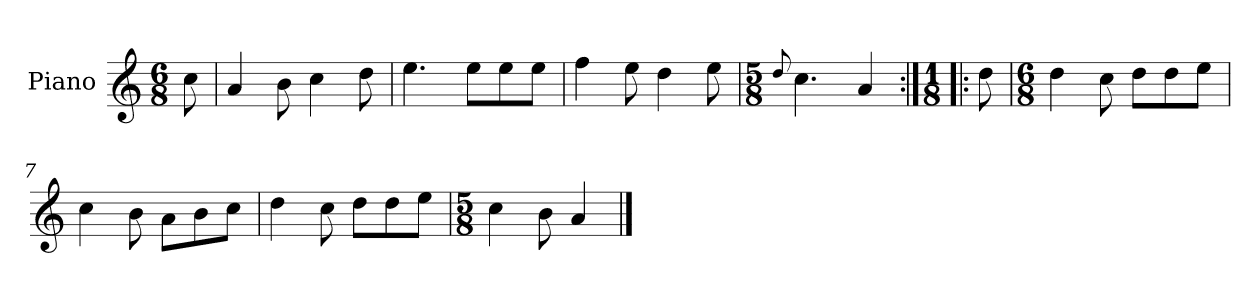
**kern
*part1
*staff1
*I"Piano
*I'Pno.
*clefG2
*k[]
*M6/8
=
8cc\
=1
4a/
8b\
4cc\
8dd\
=2
4.ee\
8ee\L
8ee\
8ee\J
=3
4ff\
8ee\
4dd\
8ee\
=4
*M5/8
8qqdd/
4.cc\
4a/
=5:|!|:
*M1/8
8dd\
=6
*M6/8
4dd\
8cc\
8dd\L
8dd\
8ee\J
=7
4cc\
8b\
8a\L
8b\
8cc\J
=8
4dd\
8cc\
8dd\L
8dd\
8ee\J
!!LO:LB:g=z
=9
*M5/8
4cc\
8b\
4a/
==
*-
